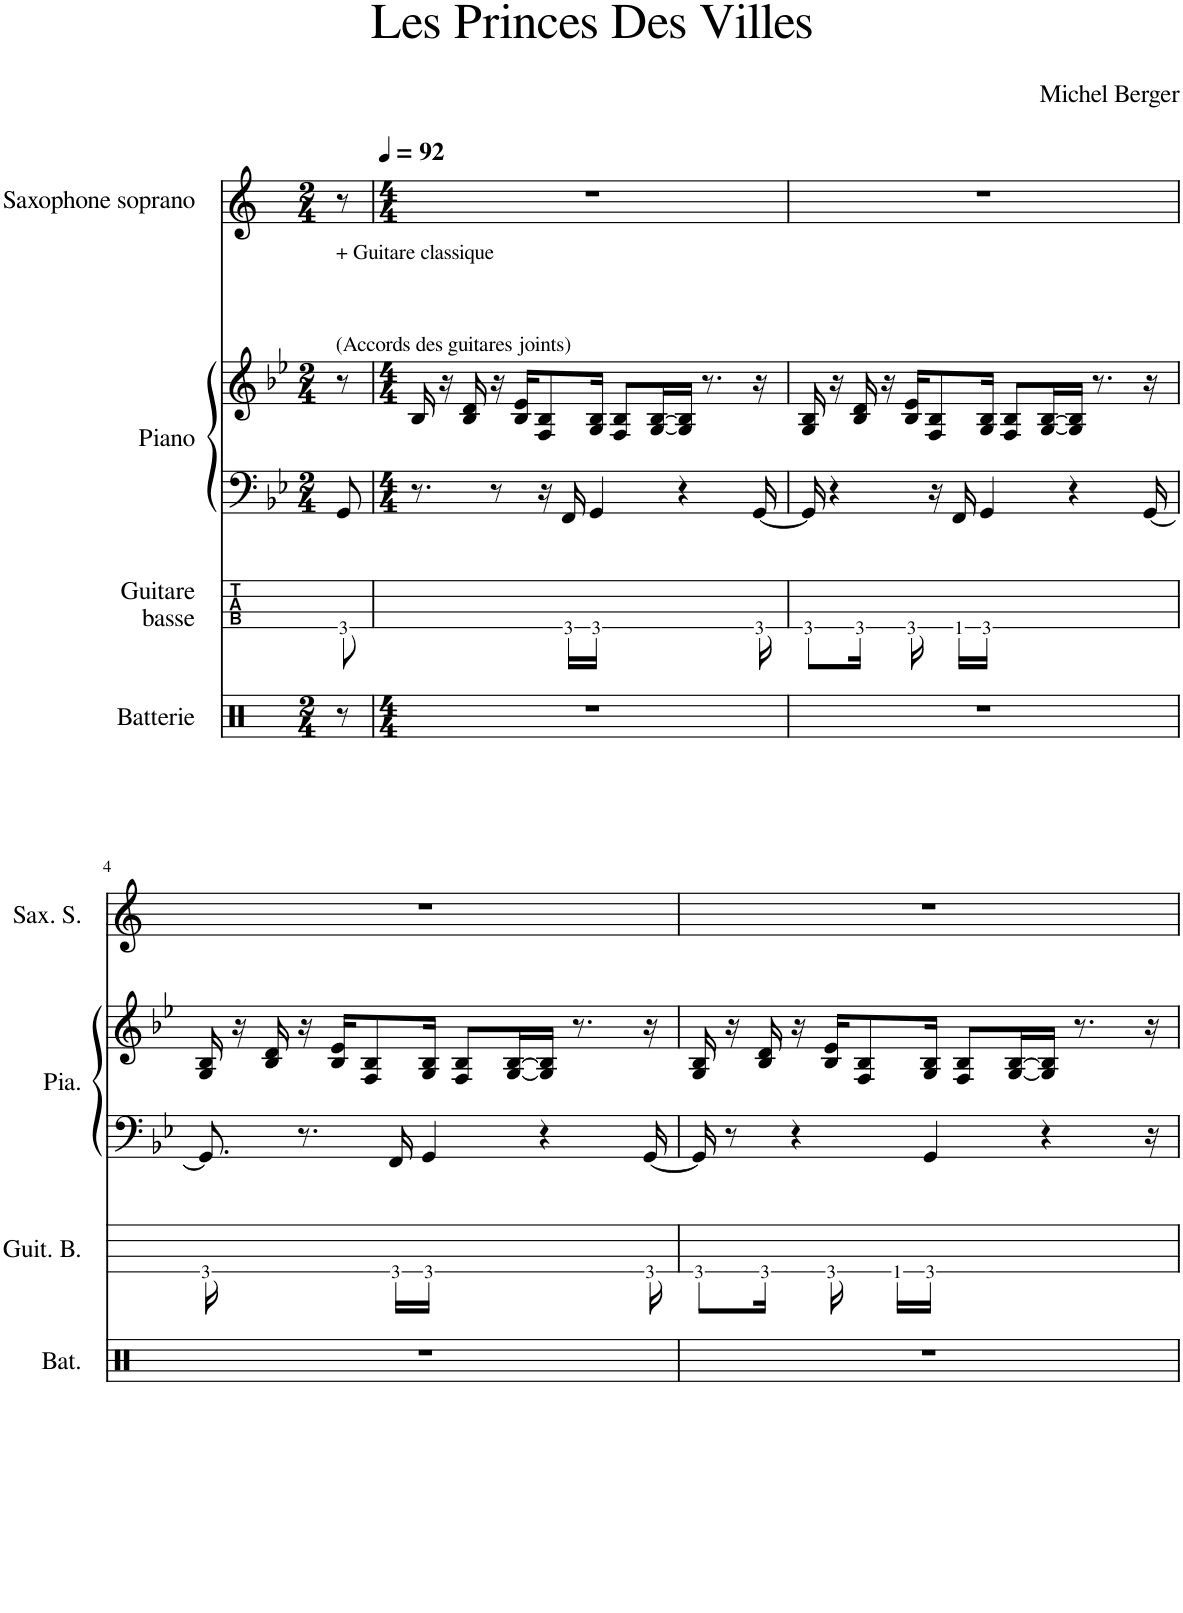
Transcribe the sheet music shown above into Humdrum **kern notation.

**kern	**kern	**kern	**kern	**kern
*part4	*part3	*part2	*part2	*part1
*staff5	*staff4	*staff3	*staff2	*staff1
*I"Batterie	*I"Guitare basse	*I"Piano	*	*I"Saxophone soprano
*I'Bat.	*I'Guit. B.	*I'Pia.	*	*I'Sax. S.
*	*stria4	*	*	*
*clefX	*	*clefF4	*clefG2	*clefG2
*	*Trd7c12	*	*	*Trd1c2
*k[]	*k[b-e-]	*k[b-e-]	*k[b-e-]	*k[]
*M2/4	*M2/4	*M2/4	*M2/4	*M2/4
=1	=1	=1	=1	=1
!	!	!	!	!LO:TX:b:t=+ Guitare classique
!	!	!	!	!LO:TX:b:t=(Accords des guitares joints)
8r	8GG\	8GG/	8r	8r
=2	=2	=2	=2	=2
*M4/4	*M4/4	*M4/4	*M4/4	*M4/4
*	*	*	*	*MM92
1r	16r	8.r	16B-/	1r
.	16r	.	16r	.
.	8r	.	16B-/ 16d/	.
.	.	8r	16r	.
.	8r	.	16B-/ 16e-/KL	.
.	.	16r	8F/ 8B-/	.
.	16GG\LL	16FF/	.	.
.	16GG\JJ	4GG/	16G/ 16B-/Jk	.
.	16r	.	8F/ 8B-/L	.
.	4r	.	.	.
.	.	.	[16G/ [16B-/L	.
.	.	4r	16G/] 16B-/]JJ	.
.	.	.	8.r	.
.	8r	.	.	.
.	16GG\	[16GG/	16r	.
=3	=3	=3	=3	=3
1r	8GG\L	16GG/]	16G/ 16B-/	1r
.	.	4r	16r	.
.	16GG\Jk	.	16B-/ 16d/	.
.	16r	.	16r	.
.	16GG\	.	16B-/ 16e-/KL	.
.	16r	16r	8F/ 8B-/	.
.	16FF\LL	16FF/	.	.
.	16GG\JJ	4GG/	16G/ 16B-/Jk	.
.	16r	.	8F/ 8B-/L	.
.	4r	.	.	.
.	.	.	[16G/ [16B-/L	.
.	.	4r	16G/] 16B-/]JJ	.
.	.	.	8.r	.
.	8r	.	.	.
.	16r	[16GG/	16r	.
!!LO:LB:g=z
=4	=4	=4	=4	=4
1r	16GG\	8.GG/]	16G/ 16B-/	1r
.	16r	.	16r	.
.	8r	.	16B-/ 16d/	.
.	.	8.r	16r	.
.	8r	.	16B-/ 16e-/KL	.
.	.	.	8F/ 8B-/	.
.	16GG\LL	16FF/	.	.
.	16GG\JJ	4GG/	16G/ 16B-/Jk	.
.	16r	.	8F/ 8B-/L	.
.	4r	.	.	.
.	.	.	[16G/ [16B-/L	.
.	.	4r	16G/] 16B-/]JJ	.
.	.	.	8.r	.
.	8r	.	.	.
.	16GG\	[16GG/	16r	.
=5	=5	=5	=5	=5
1r	8GG\L	16GG/]	16G/ 16B-/	1r
.	.	8r	16r	.
.	16GG\Jk	.	16B-/ 16d/	.
.	16r	4r	16r	.
.	16GG\	.	16B-/ 16e-/KL	.
.	16r	.	8F/ 8B-/	.
.	16FF\LL	.	.	.
.	16GG\JJ	4GG/	16G/ 16B-/Jk	.
.	16r	.	8F/ 8B-/L	.
.	4r	.	.	.
.	.	.	[16G/ [16B-/L	.
.	.	4r	16G/] 16B-/]JJ	.
.	.	.	8.r	.
.	8r	.	.	.
.	16r	16r	16r	.
=	=	=	=	=
*-	*-	*-	*-	*-
